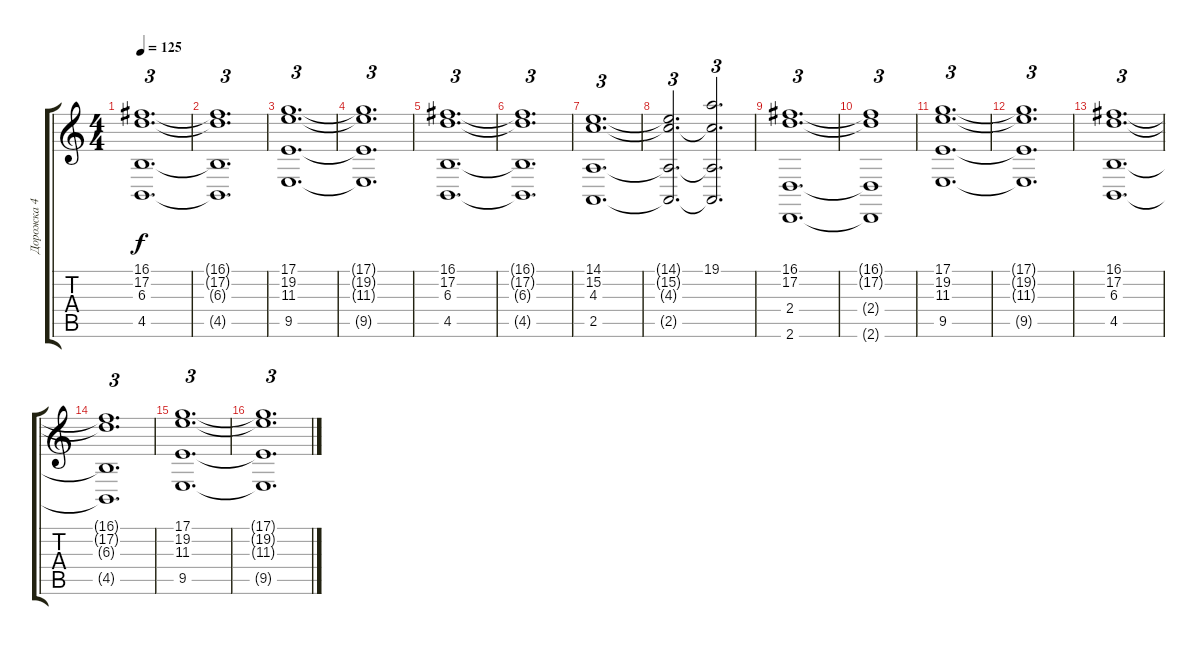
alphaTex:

\track ("Дорожка 4" "Дорожка 4") {instrument stringensemble1}
\staff {score tabs}
\tuning (D4 A3 F3 C3 G2 C2) {hide}
\ts (4 4)
\tempo 125
\clef g2
\ks c
(16.1 17.2 6.3 4.5).1{d tu (3 2) dy f} |
(16.1{t} 17.2{t} 6.3{t} 4.5{t}).1{d tu (3 2)} |
(17.1 19.2 11.3 9.5).1{d tu (3 2)} |
(17.1{t} 19.2{t} 11.3{t} 9.5{t}).1{d tu (3 2)} |
(16.1 17.2 6.3 4.5).1{d tu (3 2)} |
(16.1{t} 17.2{t} 6.3{t} 4.5{t}).1{d tu (3 2)} |
(14.1 15.2 4.3 2.5).1{d tu (3 2)} |
(14.1{t} 15.2{t} 4.3{t} 2.5{t}).2{d tu (3 2)} (19.1 15.2{t} 4.3{t} 2.5{t}).2{d tu (3 2)} |
(16.1 17.2 2.4 2.6).1{d tu (3 2)} |
(16.1{t} 17.2{t} 2.4{t} 2.6{t}).1{tu (3 2)} |
(17.1 19.2 11.3 9.5).1{d tu (3 2)} |
(17.1{t} 19.2{t} 11.3{t} 9.5{t}).1{d tu (3 2)} |
(16.1 17.2 6.3 4.5).1{d tu (3 2)} |
(16.1{t} 17.2{t} 6.3{t} 4.5{t}).1{d tu (3 2)} |
(17.1 19.2 11.3 9.5).1{d tu (3 2)} |
(17.1{t} 19.2{t} 11.3{t} 9.5{t}).1{d tu (3 2)}
